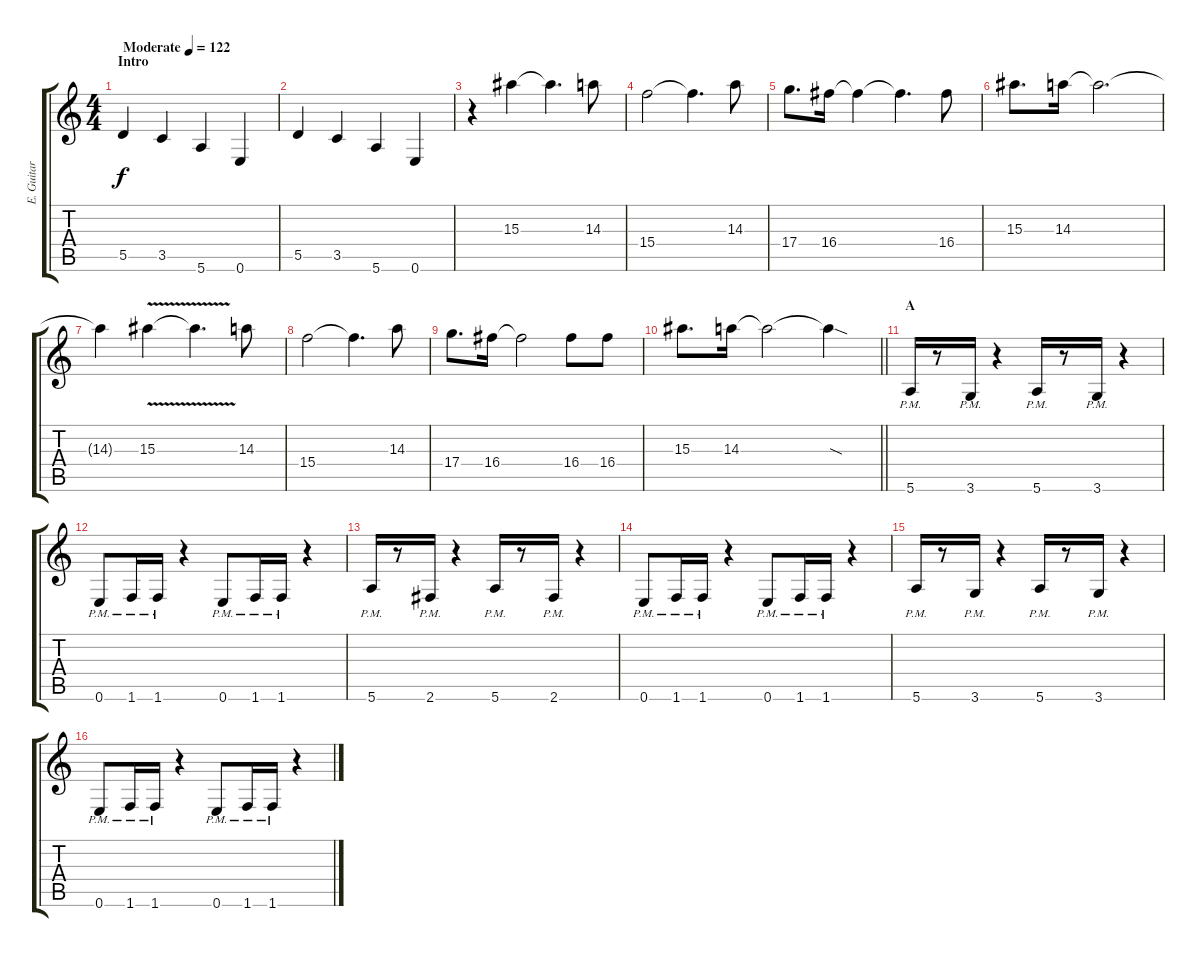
\track ("E. Guitar II" "E. Guitar ") {instrument overdrivenguitar}
\staff {score tabs}
\tuning (E4 B3 G3 D3 A2 E2) {hide}
\ts (4 4)
\section ("" "Intro")
\tempo (122 "Moderate")
\clef g2
\ks c
5.5.4{dy f instrument overdrivenguitar} 3.5.4 5.6.4 0.6.4 |
5.5.4 3.5.4 5.6.4 0.6.4 |
r.4 15.3.4 15.3{t}.4{d} 14.3.8 |
15.4.2 15.4{t}.4{d} 14.3.8 |
17.4.8{d} 16.4.16 16.4{t}.4 16.4{t}.4{d} 16.4.8 |
15.3.8{d} 14.3.16 14.3{t}.2{d} |
14.3{t}.4 15.3{v}.4 15.3{t}.4{d} 14.3.8 |
15.4.2 15.4{t}.4{d} 14.3.8 |
17.4.8{d} 16.4.16 16.4{t}.2 16.4.8 16.4.8 |
\barLineRight lightlight
15.3.8{d} 14.3.16 14.3{t}.2 14.3{sod t}.4 |
\section ("" "A")
5.6{pm}.16 r.8 3.6{pm}.16 r.4 5.6{pm}.16 r.8 3.6{pm}.16 r.4 |
0.6{pm}.8 1.6{pm}.16 1.6{pm}.16 r.4 0.6{pm}.8 1.6{pm}.16 1.6{pm}.16 r.4 |
5.6{pm}.16 r.8 2.6{pm}.16 r.4 5.6{pm}.16 r.8 2.6{pm}.16 r.4 |
0.6{pm}.8 1.6{pm}.16 1.6{pm}.16 r.4 0.6{pm}.8 1.6{pm}.16 1.6{pm}.16 r.4 |
5.6{pm}.16 r.8 3.6{pm}.16 r.4 5.6{pm}.16 r.8 3.6{pm}.16 r.4 |
0.6{pm}.8 1.6{pm}.16 1.6{pm}.16 r.4 0.6{pm}.8 1.6{pm}.16 1.6{pm}.16 r.4
